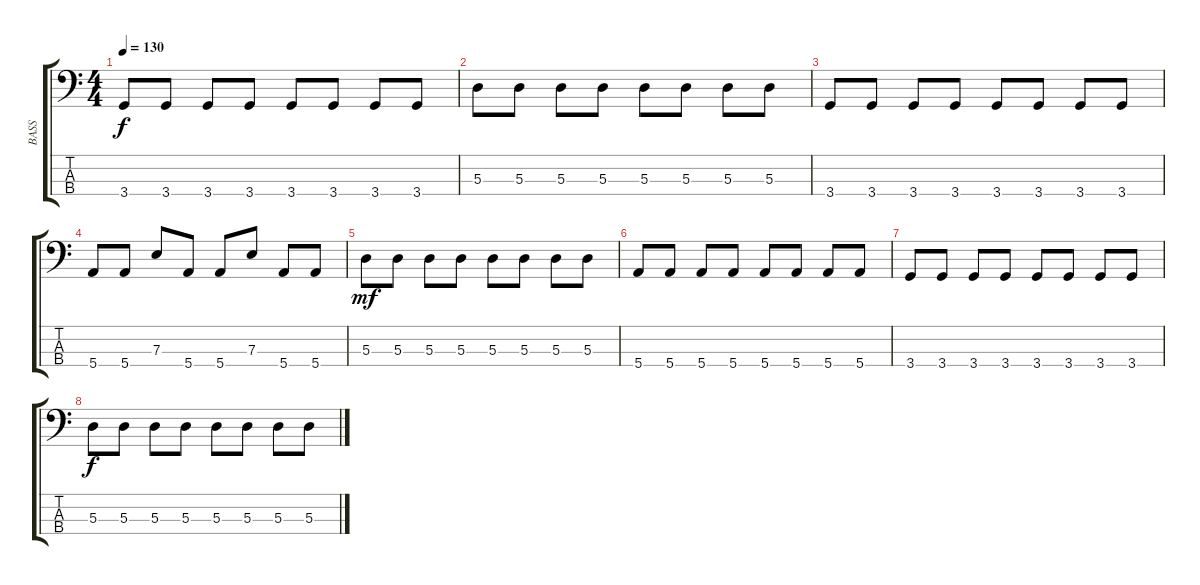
\track ("BASS" "BASS") {instrument electricbasspick}
\staff {score tabs}
\tuning (G2 D2 A1 E1) {hide}
\ts (4 4)
\tempo 130
\clef f4
\ks c
3.4.8{dy f} 3.4.8 3.4.8 3.4.8 3.4.8 3.4.8 3.4.8 3.4.8 |
5.3.8 5.3.8 5.3.8 5.3.8 5.3.8 5.3.8 5.3.8 5.3.8 |
3.4.8 3.4.8 3.4.8 3.4.8 3.4.8 3.4.8 3.4.8 3.4.8 |
5.4.8 5.4.8 7.3.8 5.4.8 5.4.8 7.3.8 5.4.8 5.4.8 |
5.3.8{dy mf} 5.3.8 5.3.8 5.3.8 5.3.8 5.3.8 5.3.8 5.3.8 |
5.4.8 5.4.8 5.4.8 5.4.8 5.4.8 5.4.8 5.4.8 5.4.8 |
3.4.8 3.4.8 3.4.8 3.4.8 3.4.8 3.4.8 3.4.8 3.4.8 |
5.3.8{dy f} 5.3.8 5.3.8 5.3.8 5.3.8 5.3.8 5.3.8 5.3.8
